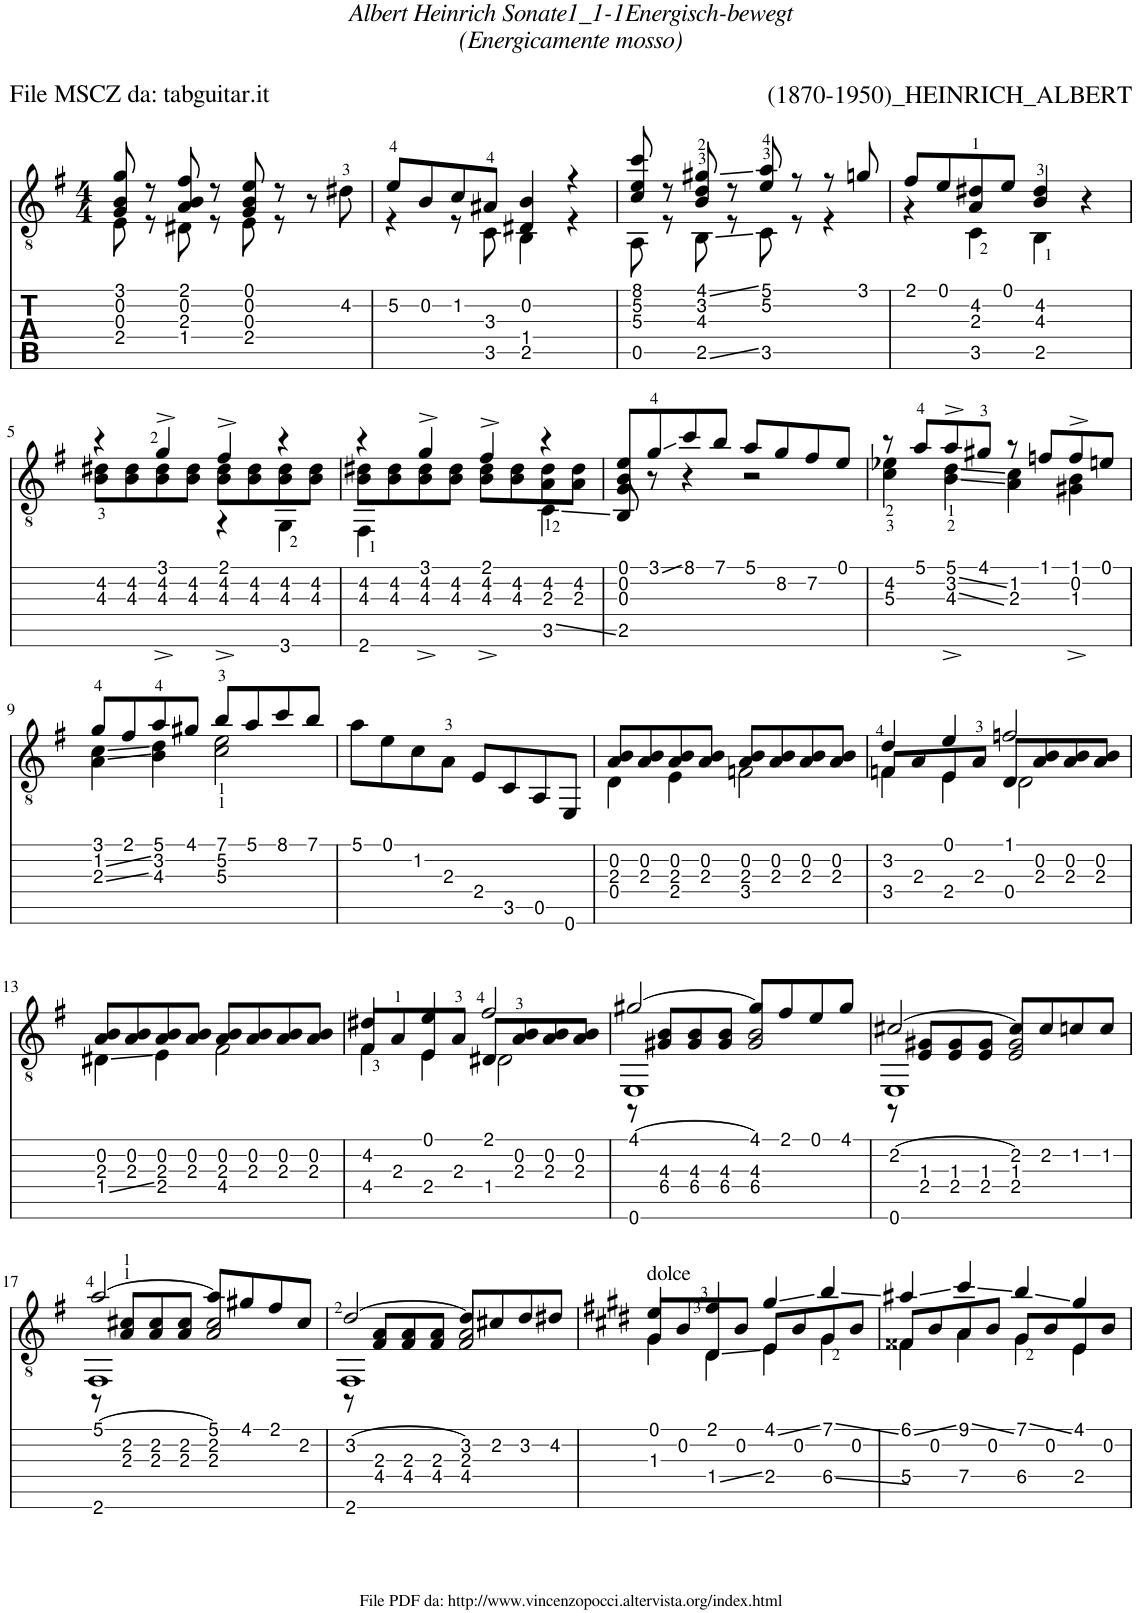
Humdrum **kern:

**kern	**kern
*part1	*part1
*staff2	*staff1
*I"Guitar	*
*I'Guit.	*
*stria6	*
*	*clefGv2
*k[f#]	*k[f#]
*M4/4	*M4/4
=1	=1
*^	*^
8G 8B 8g	8E	8G/ 8B/ 8g/	8E\
8r	8r	8r	8r
8A 8B 8f#	8D#	8A/ 8B/ 8f#/	8D#X\
8r	8r	8r	8r
8G 8B 8e	8E	8G/ 8B/ 8e/	8E\
8r	8r	8r	8r
8r	4ryy	8r	4ryy
8d#	.	8d#X\	.
=2	=2	=2	=2
8eL	4r	8e/L	4r
8BJ	.	8B/	.
8cL	8r	8c/	8r
8A#J	8C	8A#X/J	8C\
4D# 4B	4BB	4D#X/ 4B/	4BB\
4r	4r	4r	4r
=3	=3	=3	=3
8c 8e 8cc	8AA	8c/ 8e/ 8cc/	8AA\
8r	8r	8r	8r
8B 8d 8g#	8BB	8B/ 8d/ 8g#X/	8BB\
8r	8r	8r	8r
8e 8a	8C	8e/ 8a/	8C\
8r	8r	8r	8r
8r	4r	8r	4r
8g	.	8gn/	.
=4	=4	=4	=4
8f#L	4r	8f#/L	4r
8eJ	.	8e/	.
8A\ 8d#\L	4C	8A/ 8d#X/	4C\
8eJ	.	8e/J	.
4B 4d#	4BB	4B/ 4d#/	4BB\
4r	4ryy	4r	4ryy
!!LO:LB:g=z
=5	=5	=5	=5
*	*^	*	*^
4r	8B\ 8d#\L	2ryy	4r	8B\ 8d#X\L	2ryy
.	8B\ 8d#\J	.	.	8B\ 8d#\	.
4g^	8B\ 8d#\L	.	4g^/	8B\ 8d#\	.
.	8B\ 8d#\J	.	.	8B\ 8d#\J	.
4f#^	8B\ 8d#\L	4r	4f#^/	8B\ 8d#\L	4r
.	8B\ 8d#\J	.	.	8B\ 8d#\	.
4r	8B\ 8d#\L	4GG	4r	8B\ 8d#\	4GG\
.	8B\ 8d#\J	.	.	8B\ 8d#\J	.
=6	=6	=6	=6	=6	=6
4r	8B\ 8d#\L	4FF#	4r	8B\ 8d#X\L	4FF#\
.	8B\ 8d#\J	.	.	8B\ 8d#\	.
4g^	8B\ 8d#\L	2ryy	4g^/	8B\ 8d#\	2ryy
.	8B\ 8d#\J	.	.	8B\ 8d#\J	.
4f#^	8B\ 8d#\L	.	4f#^/	8B\ 8d#\L	.
.	8B\ 8d#\J	.	.	8B\ 8d#\	.
4r	8A\ 8d#\L	4C	4r	8A\ 8d#\	4C\
.	8A\ 8d#\J	.	.	8A\ 8d#\J	.
*	*v	*v	*	*	*
*	*	*	*v	*v
=7	=7	=7	=7
8G\ 8B\ 8e\L	8BB	8G/ 8B/ 8e/L	8BB/
8gJ	8r	8g/	8r
8ccL	4r	8cc/	4r
8bJ	.	8b/J	.
8aL	2r	8a/L	2r
8gJ	.	8g/	.
8f#L	.	8f#/	.
8eJ	.	8e/J	.
=8	=8	=8	=8
8r	4c 4e-	8r	4c\ 4e-X\
8a	.	8a/L	.
8a^L	4B 4d	8a^/	4B\ 4d\
8g#J	.	8g#X/J	.
8r	4A 4c	8r	4A\ 4c\
8f	.	8fn/L	.
8f^L	4G# 4B	8f^/	4G#X\ 4B\
8eJ	.	8en/J	.
!!LO:LB:g=z	!!
=9	=9	=9	=9
8gL	4A 4c	8g/L	4A\ 4c\
8f#J	.	8f#/	.
8aL	4B 4d	8a/	4B\ 4d\
8g#J	.	8g#X/J	.
8bL	2c 2e	8b/L	2c\ 2e\
8aJ	.	8a/	.
8ccL	.	8cc/	.
8bJ	.	8b/J	.
*v	*v	*	*
*	*v	*v
=10	=10
8aL	8a\L
8eJ	8e\
8cL	8c\
8AJ	8A\J
8EL	8E/L
8CJ	8C/
8AAL	8AA/
8EEJ	8EE/J
=11	=11
*^	*^
8A\ 8B\L	4D	8A/ 8B/L	4D\
8A\ 8B\J	.	8A/ 8B/	.
8A\ 8B\L	4E	8A/ 8B/	4E\
8A\ 8B\J	.	8A/ 8B/J	.
8A\ 8B\L	2F	8A/ 8B/L	2Fn\
8A\ 8B\J	.	8A/ 8B/	.
8A\ 8B\L	.	8A/ 8B/	.
8A\ 8B\J	.	8A/ 8B/J	.
=12	=12	=12	=12
*	*^	*	*^
4d	4F	8FL	4d/	4Fn\	8F/L
.	.	8AJ	.	.	8A/
4e	4E	8EL	4e/	4E\	8E/
.	.	8AJ	.	.	8A/J
2f	2D	8DL	2fn/	2D\	8D/L
.	.	8A\ 8B\J	.	.	8A/ 8B/
.	.	8A\ 8B\L	.	.	8A/ 8B/
.	.	8A\ 8B\J	.	.	8A/ 8B/J
*	*v	*v	*	*	*
*	*	*	*v	*v
!!LO:LB:g=z
=13	=13	=13	=13
8A\ 8B\L	4D#	8A/ 8B/L	4D#X\
8A\ 8B\J	.	8A/ 8B/	.
8A\ 8B\L	4E	8A/ 8B/	4E\
8A\ 8B\J	.	8A/ 8B/J	.
8A\ 8B\L	2F#	8A/ 8B/L	2F#\
8A\ 8B\J	.	8A/ 8B/	.
8A\ 8B\L	.	8A/ 8B/	.
8A\ 8B\J	.	8A/ 8B/J	.
=14	=14	=14	=14
*	*^	*	*^
4d#	4F#	8F#L	4d#X/	4F#\	8F#/L
.	.	8AJ	.	.	8A/
4e	4E	8EL	4e/	4E\	8E/
.	.	8AJ	.	.	8A/J
2f#	2D#	8D#L	2f#/	2D#X\	8D#/L
.	.	8A\ 8B\J	.	.	8A/ 8B/
.	.	8A\ 8B\L	.	.	8A/ 8B/
.	.	8A\ 8B\J	.	.	8A/ 8B/J
=15	=15	=15	=15	=15	=15
[2g#	1EE	8r	[2g#X/	1EE	8r
.	.	8G# 8B	.	.	8G#X/ 8B/L
.	.	8G#\ 8B\L	.	.	8G#/ 8B/
.	.	8G#\ 8B\J	.	.	8G#/ 8B/J
8g#L]	.	2G# 2B	8g#/L]	.	2G#/ 2B/
8f#J	.	.	8f#/	.	.
8eL	.	.	8e/	.	.
8g#J	.	.	8g#/J	.	.
=16	=16	=16	=16	=16	=16
[2c#	1EE	8r	[2c#X/	1EE	8r
.	.	8E 8G#	.	.	8E/ 8G#X/L
.	.	8E\ 8G#\L	.	.	8E/ 8G#/
.	.	8E\ 8G#\J	.	.	8E/ 8G#/J
8c#L]	.	2E 2G#	8c#/L]	.	2E/ 2G#/
8c#J	.	.	8c#/	.	.
8cL	.	.	8cn/	.	.
8cJ	.	.	8c/J	.	.
!!LO:LB:g=z	!!	!!
=17	=17	=17	=17	=17	=17
[2a	1FF#	8r	[2a/	1FF#	8r
.	.	8A 8c#	.	.	8A/ 8c#X/L
.	.	8A\ 8c#\L	.	.	8A/ 8c#/
.	.	8A\ 8c#\J	.	.	8A/ 8c#/J
8aL]	.	2A 2c#	8a/L]	.	2A/ 2c#/
8g#J	.	.	8g#X/	.	.
8f#L	.	.	8f#/	.	.
8c#J	.	.	8c#/J	.	.
=18	=18	=18	=18	=18	=18
[2d	1FF#	8r	[2d/	1FF#	8r
.	.	8F# 8A	.	.	8F#/ 8A/L
.	.	8F#\ 8A\L	.	.	8F#/ 8A/
.	.	8F#\ 8A\J	.	.	8F#/ 8A/J
8dL]	.	2F# 2A	8d/L]	.	2F#/ 2A/
8c#J	.	.	8c#X/	.	.
8dL	.	.	8d/	.	.
8d#J	.	.	8d#X/J	.	.
=19	=19	=19	=19	=19	=19
*k[f#c#g#d#]	*	*	*k[f#c#g#d#]	*	*
!	!	!	!LO:TX:a:t=dolce	!	!
4e	4G#	8G#L	4e/	4G#\	8G#/L
.	.	8BJ	.	.	8B/
4f#	4D#	8D#L	4f#/	4D#\	8D#/
.	.	8BJ	.	.	8B/J
4g#	4E	8EL	4g#/	4E\	8E/L
.	.	8BJ	.	.	8B/
4b	4G#	8G#L	4b/	4G#\	8G#/
.	.	8BJ	.	.	8B/J
=20	=20	=20	=20	=20	=20
4a#	4F##	8F##L	4a#X/	4F##X\	8F##/L
.	.	8BJ	.	.	8B/
4cc#	4A	8AL	4cc#/	4A\	8A/
.	.	8BJ	.	.	8B/J
4b	4G#	8G#L	4b/	4G#\	8G#/L
.	.	8BJ	.	.	8B/
4g#	4E	8EL	4g#/	4E\	8E/
.	.	8BJ	.	.	8B/J
*v	*v	*v	*	*	*
*	*v	*v	*v
=	=
*-	*-
